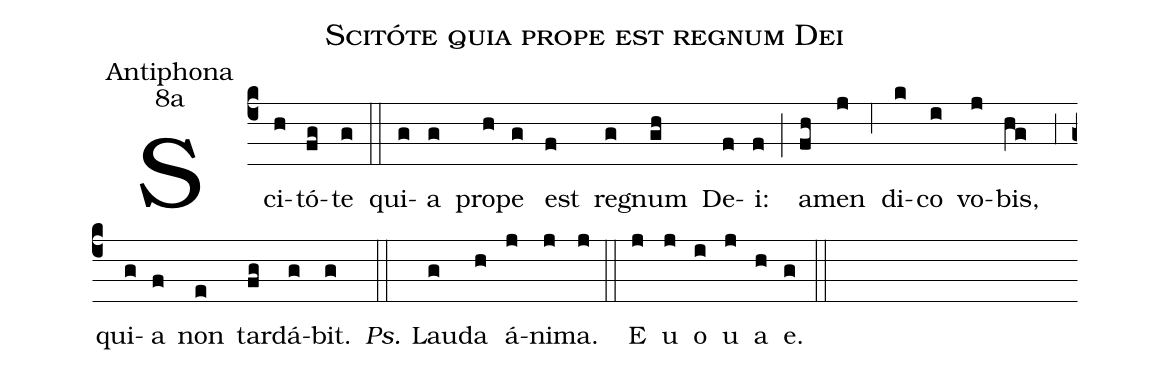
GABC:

name: Scitóte quia prope est regnum Dei;
office-part: Antiphona;
mode: 8a;
%%
(c4) Sci(h)tó(fg)te(g) (::) qui(g)a(g) pro(h)pe(g) est(f) re(g)gnum(gh) De(f)i:(f) (;) a(fh)men(j) (,6) di(k)co(i) vo(j)bis,(hg) (,3) qui(g)a(f) non(e) tar(fg)dá(g)bit.(g) (::)
<i>Ps.</i> L{a}u(g)da(h) á(j)ni(j)ma.(j) (::)
<eu> E(j) u(j) o(i) u(j) a(h) e.(g) </eu>(::)
